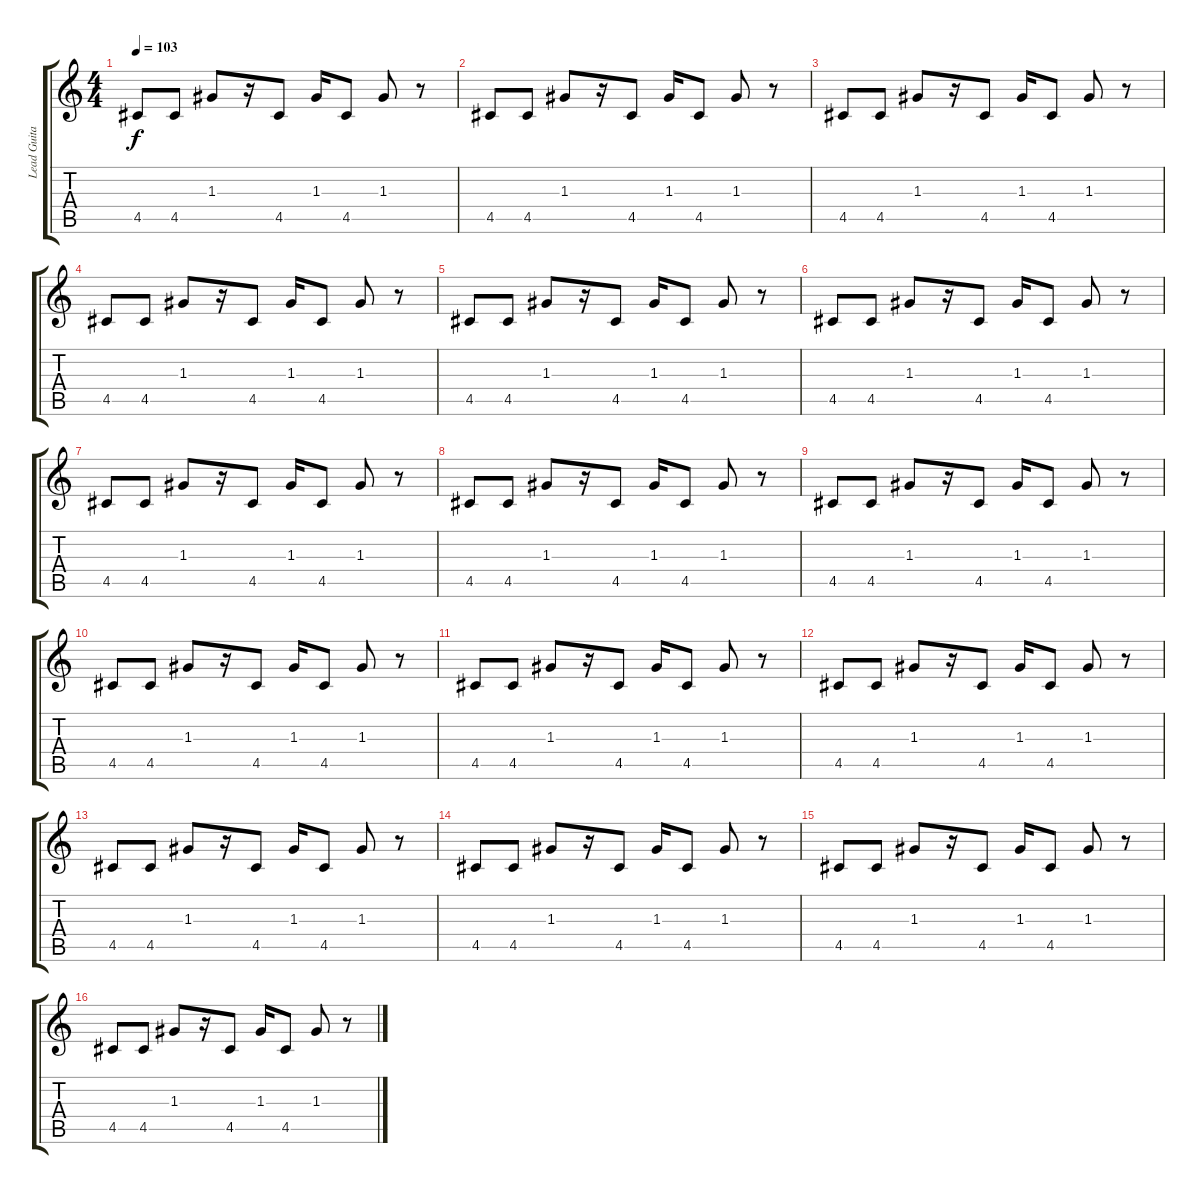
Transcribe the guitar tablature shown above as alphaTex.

\track ("Lead Guitar" "Lead Guita") {instrument electricguitarclean}
\staff {score tabs}
\tuning (E4 B3 G3 D3 A2 E2) {hide}
\ts (4 4)
\tempo 103
\clef g2
\ks c
4.5.8{dy f} 4.5.8 1.3.8 r.16 4.5.8 1.3.16 4.5.8 1.3.8 r.8 |
4.5.8 4.5.8 1.3.8 r.16 4.5.8 1.3.16 4.5.8 1.3.8 r.8 |
4.5.8 4.5.8 1.3.8 r.16 4.5.8 1.3.16 4.5.8 1.3.8 r.8 |
4.5.8 4.5.8 1.3.8 r.16 4.5.8 1.3.16 4.5.8 1.3.8 r.8 |
4.5.8 4.5.8 1.3.8 r.16 4.5.8 1.3.16 4.5.8 1.3.8 r.8 |
4.5.8 4.5.8 1.3.8 r.16 4.5.8 1.3.16 4.5.8 1.3.8 r.8 |
4.5.8 4.5.8 1.3.8 r.16 4.5.8 1.3.16 4.5.8 1.3.8 r.8 |
4.5.8 4.5.8 1.3.8 r.16 4.5.8 1.3.16 4.5.8 1.3.8 r.8 |
4.5.8 4.5.8 1.3.8 r.16 4.5.8 1.3.16 4.5.8 1.3.8 r.8 |
4.5.8 4.5.8 1.3.8 r.16 4.5.8 1.3.16 4.5.8 1.3.8 r.8 |
4.5.8 4.5.8 1.3.8 r.16 4.5.8 1.3.16 4.5.8 1.3.8 r.8 |
4.5.8 4.5.8 1.3.8 r.16 4.5.8 1.3.16 4.5.8 1.3.8 r.8 |
4.5.8 4.5.8 1.3.8 r.16 4.5.8 1.3.16 4.5.8 1.3.8 r.8 |
4.5.8 4.5.8 1.3.8 r.16 4.5.8 1.3.16 4.5.8 1.3.8 r.8 |
4.5.8 4.5.8 1.3.8 r.16 4.5.8 1.3.16 4.5.8 1.3.8 r.8 |
4.5.8 4.5.8 1.3.8 r.16 4.5.8 1.3.16 4.5.8 1.3.8 r.8
